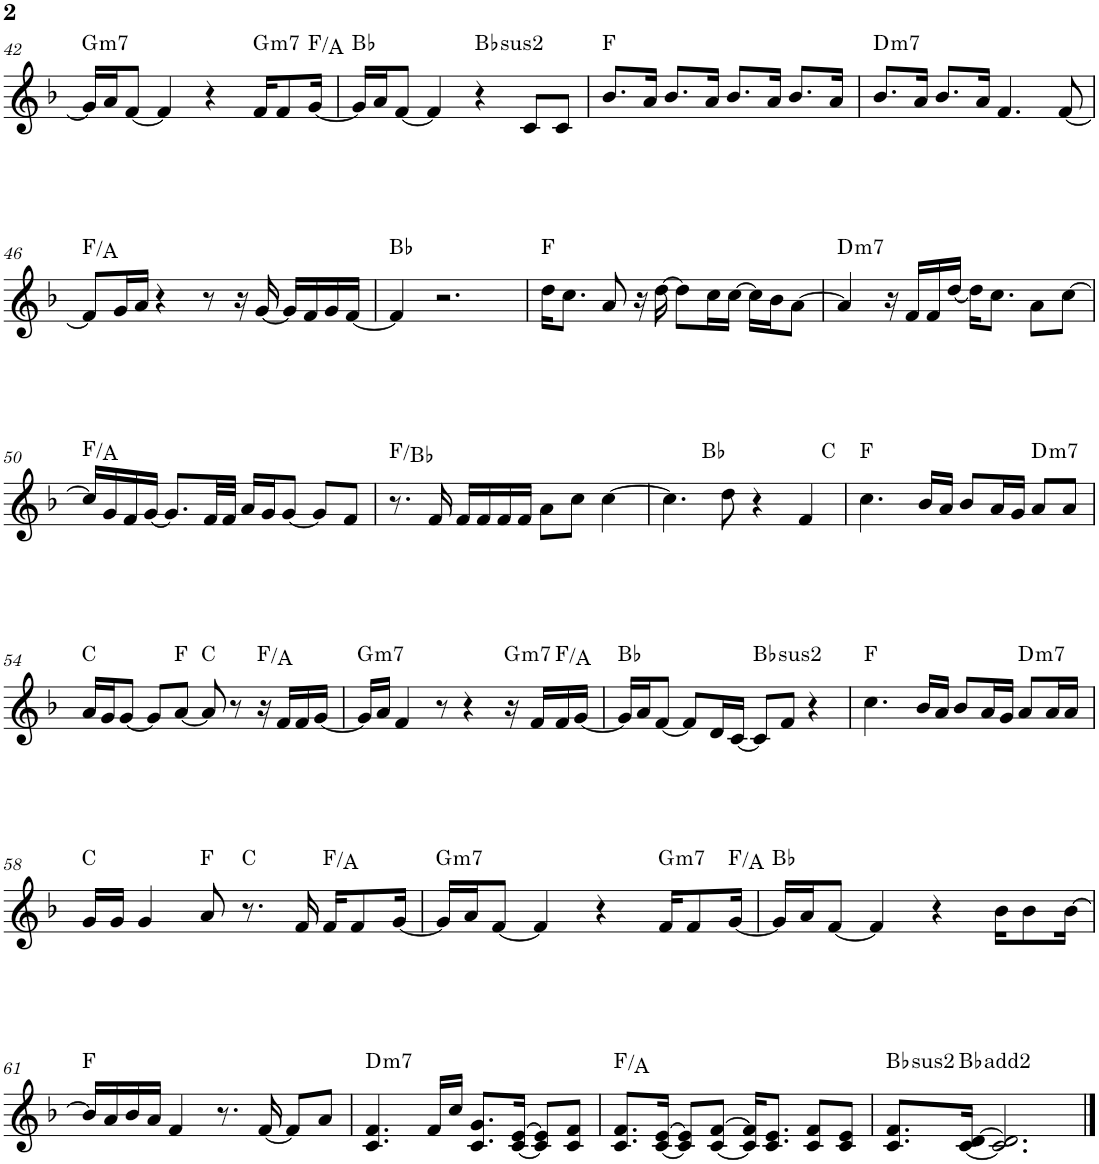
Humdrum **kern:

**kern	**harte
*part1	*part1
*staff1	*
*I"P1	*
!!LO:PB:g=z
*clefG2	*
*k[b-]	*
*F:	*
*M4/4	*
=42	=42
!	!LO:H:kt=m7
16g/LL]	G:min7
16a/J	.
[<8f/J	.
4f/]	.
4r	.
!	!LO:H:kt=m7
16f/KL	G:min7
8f/	.
[<16g/Jk	F:maj/3
=43	=43
16g/LL]	Bb:maj
16a/J	.
[<8f/J	.
4f/]	.
!	!LO:H:kt=2
4r	Bb:(1,2,5)
8c/L	.
8c/J	.
=44	=44
8.b-/L	F:maj
16a/Jk	.
8.b-/L	.
16a/Jk	.
8.b-/L	.
16a/Jk	.
8.b-/L	.
16a/Jk	.
=45	=45
!	!LO:H:kt=m7
8.b-/L	D:min7
16a/Jk	.
8.b-/L	.
16a/Jk	.
4.f/	.
[<8f/	.
!!LO:LB:g=z
=46	=46
8f/L]	F:maj/3
16g/L	.
16a/JJ	.
4r	.
8r	.
16r	.
[<16g/	.
16g/LL]	.
16f/	.
16g/	.
[<16f/JJ	.
=47	=47
4f/]	Bb:maj
2.r	.
=48	=48
16dd\KL	F:maj
8.cc\J	.
8a/	.
16r	.
[>16dd\	.
8dd\L]	.
16cc\L	.
[>16cc\JJ	.
16cc\LL]	.
16b-\J	.
[>8a\J	.
=49	=49
!	!LO:H:kt=m7
4a/]	D:min7
16r	.
16f/LL	.
16f/	.
[<16dd/JJ	.
16dd\KL]	.
8.cc\J	.
8a\L	.
[>8cc\J	.
!!LO:LB:g=z
=50	=50
16cc/LL]	F:maj/3
16g/	.
16f/	.
[<16g/JJ	.
8.g/L]	.
32f/LL	.
32f/JJJ	.
16a/LL	.
16g/J	.
[<8g/J	.
8g/L]	.
8f/J	.
=51	=51
8.r	F:maj/4
16f/	.
16f/LL	.
16f/	.
16f/	.
16f/JJ	.
8a\L	.
8cc\J	.
[>4cc\	.
=52	=52
*^	*
*	*^	*
4.cc\]	4ryy	2..ryy	.
.	2.ryy	.	Bb:maj
8dd\	.	.	.
4r	.	.	.
4f/	.	.	.
.	.	8ryy	C:maj
*v	*v	*v	*
=53	=53
4.cc\	F:maj
16b-/LL	.
16a/JJ	.
8b-/L	.
16a/L	.
16g/JJ	.
!	!LO:H:kt=m7
8a/L	D:min7
8a/J	.
!!LO:LB:g=z
=54	=54
16a/LL	C:maj
16g/J	.
[<8g/J	.
8g/L]	.
[<8a/J	F:maj
8a/]	C:maj
8r	.
16r	F:maj/3
16f/LL	.
16f/	.
[<16g/JJ	.
=55	=55
!	!LO:H:kt=m7
16g/LL]	G:min7
16a/JJ	.
4f/	.
8r	.
4r	.
!	!LO:H:kt=m7
16r	G:min7
16f/LL	.
16f/	F:maj/3
[<16g/JJ	.
=56	=56
16g/LL]	Bb:maj
16a/J	.
[<8f/J	.
8f/L]	.
16d/L	.
[<16c/JJ	.
!	!LO:H:kt=2
8c/L]	Bb:(1,2,5)
8f/J	.
4r	.
=57	=57
4.cc\	F:maj
16b-/LL	.
16a/JJ	.
8b-/L	.
16a/L	.
16g/JJ	.
!	!LO:H:kt=m7
8a/L	D:min7
16a/L	.
16a/JJ	.
!!LO:LB:g=z
=58	=58
16g/LL	C:maj
16g/JJ	.
4g/	.
8a/	F:maj
8.r	C:maj
16f/	.
16f/KL	F:maj/3
8f/	.
[<16g/Jk	.
=59	=59
!	!LO:H:kt=m7
16g/LL]	G:min7
16a/J	.
[<8f/J	.
4f/]	.
4r	.
!	!LO:H:kt=m7
16f/KL	G:min7
8f/	.
[<16g/Jk	F:maj/3
=60	=60
16g/LL]	Bb:maj
16a/J	.
[<8f/J	.
4f/]	.
4r	.
16b-\KL	.
8b-\	.
[>16b-\Jk	.
!!LO:LB:g=z
=61	=61
16b-/LL]	F:maj
16a/	.
16b-/	.
16a/JJ	.
4f/	.
8.r	.
[<16f/	.
8f/L]	.
8a/J	.
=62	=62
!	!LO:H:kt=m7
4.c/ 4.f/	D:min7
16f/LL	.
16cc/JJ	.
8.c/ 8.g/L	.
[<16c/ [>16e/Jk	.
8c/] 8e/]L	.
8c/ 8f/J	.
=63	=63
8.c/ 8.f/L	F:maj/3
[<16c/ [>16e/Jk	.
8c/] 8e/]L	.
[<8c/ [>8f/J	.
16c/] 16f/]KL	.
8.c/ 8.e/J	.
8c/ 8f/L	.
8c/ 8e/J	.
=64	=64
!	!LO:H:kt=2
8.c/ 8.f/L	Bb:(1,2,5)
[<16c/ [>16d/Jk	Bb:maj(2)
2.c/] 2.d/]	.
==	==
*-	*-
